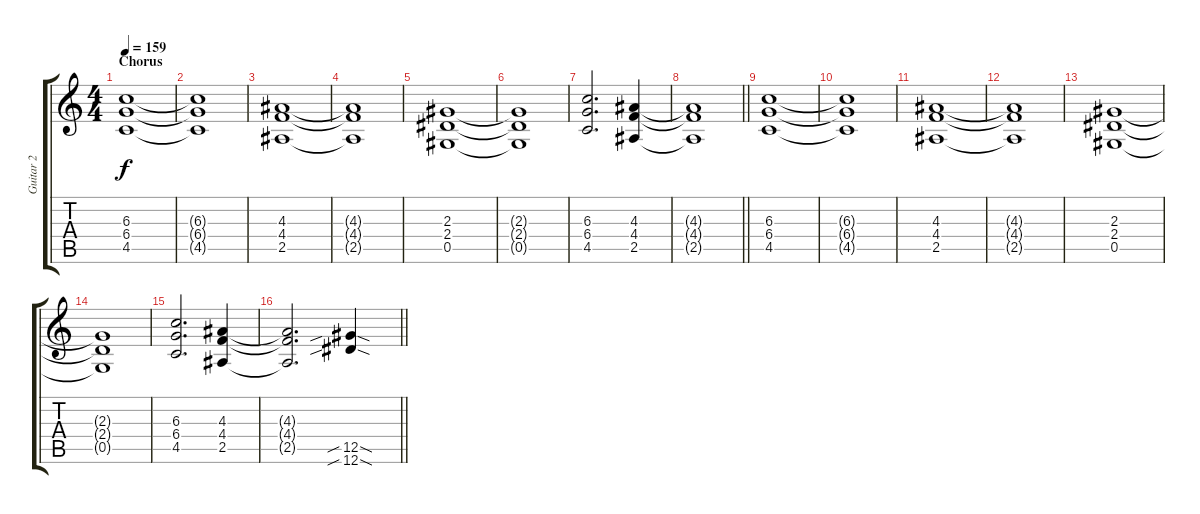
\track ("Guitar 2" "Guitar 2") {instrument distortionguitar}
\staff {score tabs}
\tuning (Eb4 Bb3 Gb3 Db3 Ab2 Eb2) {hide}
\ts (4 4)
\section ("" "Chorus")
\tempo 159
\clef g2
\ks c
(6.3 6.4 4.5).1{dy f} |
(6.3{t} 6.4{t} 4.5{t}).1 |
(4.3 4.4 2.5).1 |
(4.3{t} 4.4{t} 2.5{t}).1 |
(2.3 2.4 0.5).1 |
(2.3{t} 2.4{t} 0.5{t}).1 |
(6.3 6.4 4.5).2{d} (4.3 4.4 2.5).4 |
\barLineRight lightlight
(4.3{t} 4.4{t} 2.5{t}).1 |
(6.3 6.4 4.5).1 |
(6.3{t} 6.4{t} 4.5{t}).1 |
(4.3 4.4 2.5).1 |
(4.3{t} 4.4{t} 2.5{t}).1 |
(2.3 2.4 0.5).1 |
(2.3{t} 2.4{t} 0.5{t}).1 |
(6.3 6.4 4.5).2{d} (4.3 4.4 2.5).4 |
\barLineRight lightlight
(4.3{t} 4.4{t} 2.5{t}).2{d} (12.5{sib sod} 12.6{sib sod}).4{volume 12}
